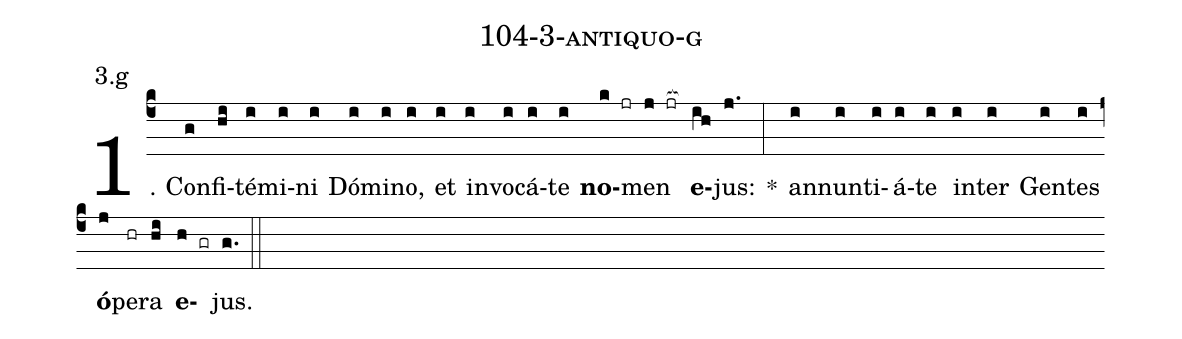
name: 104-3-antiquo-g;
annotation: 3.g;
%%
(c4)1. Con(g)fi(hi)té(i)mi(i)ni(i) Dó(i)mi(i)no,(i) et(i) in(i)vo(i)cá(i)te(i) <b>no</b>(k jr)men(j jr[ocb:1{]) <b>e</b>(ih[ocb:0}])jus:(j.) *(:) an(i)nun(i)ti(i)á(i)te(i) in(i)ter(i) Gen(i)tes(i) <b>ó</b>(j)pe(hr)ra(hi) <b>e</b>(h gr)jus.(g.) (::)
